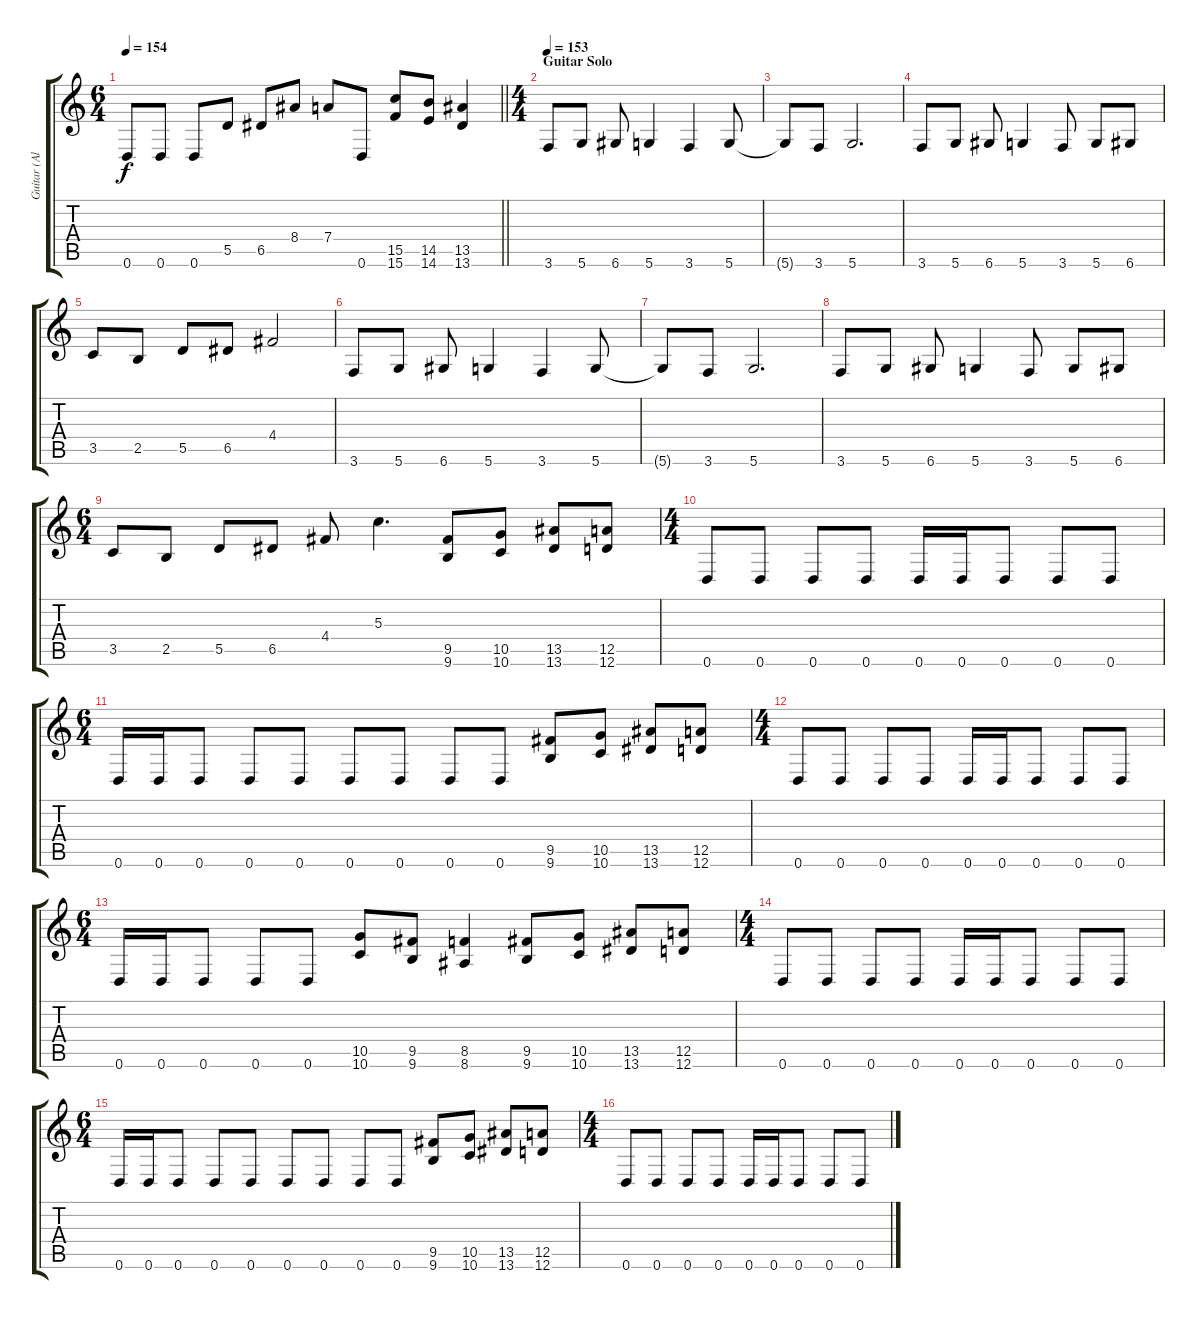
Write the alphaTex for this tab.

\track ("Guitar (Alternate tuning : Drop D)" "Guitar (Al") {instrument electricguitarjazz}
\staff {score tabs}
\tuning (E4 B3 G3 D3 A2 D2) {hide}
\ts (6 4)
\tempo 154
\clef g2
\barLineRight lightlight
\ks c
0.6.8{dy f} 0.6.8 0.6.8 5.5.8 6.5.8 8.4.8 7.4.8 0.6.8 (15.5 15.6).8 (14.5 14.6).8 (13.5 13.6).4 |
\ts (4 4)
\section ("" "Guitar Solo")
\tempo 153
3.6.8 5.6.8 6.6.8 5.6.4 3.6.4 5.6.8 |
5.6{t}.8 3.6.8 5.6.2{d} |
3.6.8 5.6.8 6.6.8 5.6.4 3.6.8 5.6.8 6.6.8 |
3.5.8 2.5.8 5.5.8 6.5.8 4.4.2 |
3.6.8 5.6.8 6.6.8 5.6.4 3.6.4 5.6.8 |
5.6{t}.8 3.6.8 5.6.2{d} |
3.6.8 5.6.8 6.6.8 5.6.4 3.6.8 5.6.8 6.6.8 |
\ts (6 4)
3.5.8 2.5.8 5.5.8 6.5.8 4.4.8 5.3.4{d} (9.5 9.6).8 (10.5 10.6).8 (13.5 13.6).8 (12.5 12.6).8 |
\ts (4 4)
0.6.8 0.6.8 0.6.8 0.6.8 0.6.16 0.6.16 0.6.8 0.6.8 0.6.8 |
\ts (6 4)
0.6.16 0.6.16 0.6.8 0.6.8 0.6.8 0.6.8 0.6.8 0.6.8 0.6.8 (9.5 9.6).8 (10.5 10.6).8 (13.5 13.6).8 (12.5 12.6).8 |
\ts (4 4)
0.6.8 0.6.8 0.6.8 0.6.8 0.6.16 0.6.16 0.6.8 0.6.8 0.6.8 |
\ts (6 4)
0.6.16 0.6.16 0.6.8 0.6.8 0.6.8 (10.5 10.6).8 (9.5 9.6).8 (8.5 8.6).4 (9.5 9.6).8 (10.5 10.6).8 (13.5 13.6).8 (12.5 12.6).8 |
\ts (4 4)
0.6.8 0.6.8 0.6.8 0.6.8 0.6.16 0.6.16 0.6.8 0.6.8 0.6.8 |
\ts (6 4)
0.6.16 0.6.16 0.6.8 0.6.8 0.6.8 0.6.8 0.6.8 0.6.8 0.6.8 (9.5 9.6).8 (10.5 10.6).8 (13.5 13.6).8 (12.5 12.6).8 |
\ts (4 4)
0.6.8 0.6.8 0.6.8 0.6.8 0.6.16 0.6.16 0.6.8 0.6.8 0.6.8
